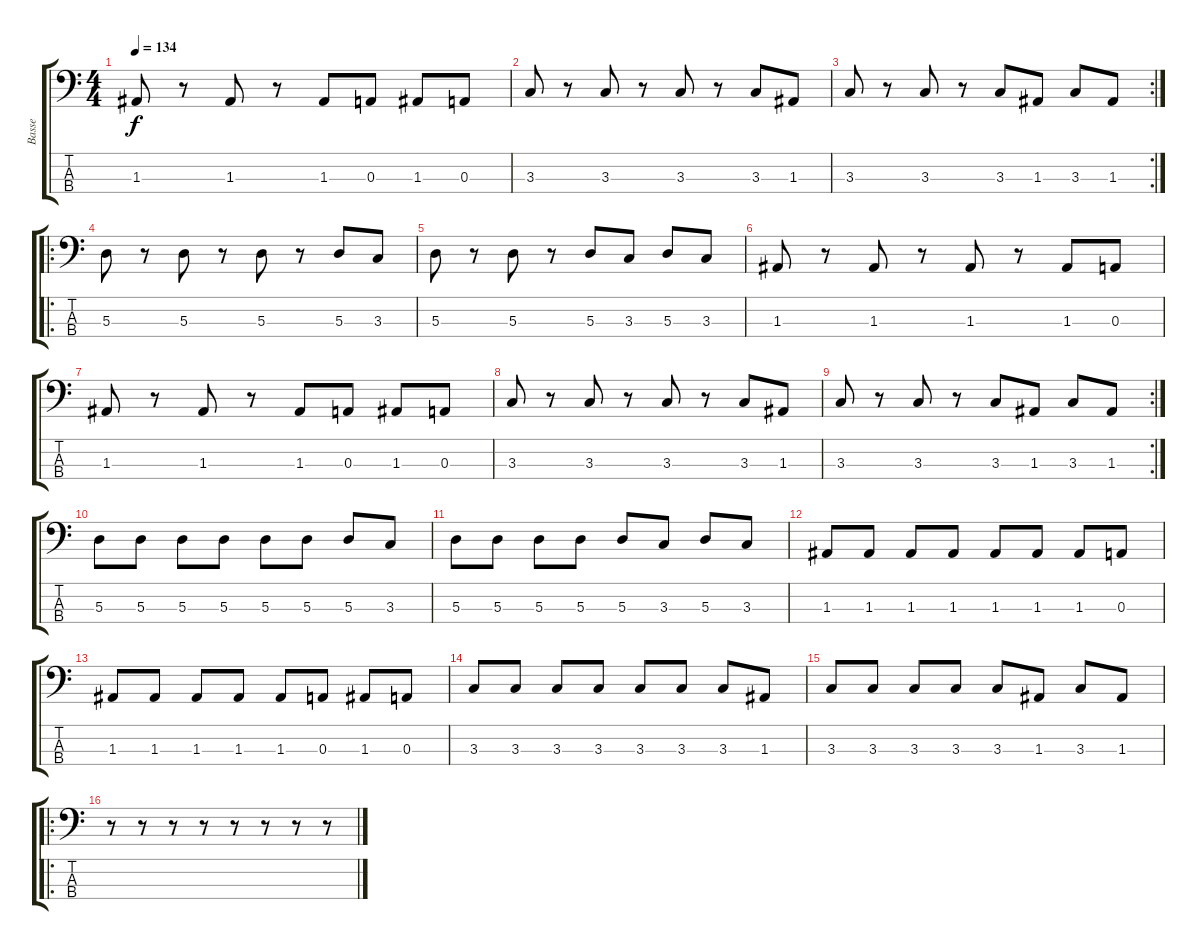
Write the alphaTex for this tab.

\track ("Basse" "Basse") {instrument synthbass2}
\staff {score tabs}
\tuning (G2 D2 A1 D1) {hide}
\ts (4 4)
\tempo 134
\clef f4
\ks c
1.3.8{dy f} r.8 1.3.8 r.8 1.3.8 0.3.8 1.3.8 0.3.8 |
3.3.8 r.8 3.3.8 r.8 3.3.8 r.8 3.3.8 1.3.8 |
\rc 2
3.3.8 r.8 3.3.8 r.8 3.3.8 1.3.8 3.3.8 1.3.8 |
\ro
5.3.8 r.8 5.3.8 r.8 5.3.8 r.8 5.3.8 3.3.8 |
5.3.8 r.8 5.3.8 r.8 5.3.8 3.3.8 5.3.8 3.3.8 |
1.3.8 r.8 1.3.8 r.8 1.3.8 r.8 1.3.8 0.3.8 |
1.3.8 r.8 1.3.8 r.8 1.3.8 0.3.8 1.3.8 0.3.8 |
3.3.8 r.8 3.3.8 r.8 3.3.8 r.8 3.3.8 1.3.8 |
\rc 2
3.3.8 r.8 3.3.8 r.8 3.3.8 1.3.8 3.3.8 1.3.8 |
5.3.8 5.3.8 5.3.8 5.3.8 5.3.8 5.3.8 5.3.8 3.3.8 |
5.3.8 5.3.8 5.3.8 5.3.8 5.3.8 3.3.8 5.3.8 3.3.8 |
1.3.8 1.3.8 1.3.8 1.3.8 1.3.8 1.3.8 1.3.8 0.3.8 |
1.3.8 1.3.8 1.3.8 1.3.8 1.3.8 0.3.8 1.3.8 0.3.8 |
3.3.8 3.3.8 3.3.8 3.3.8 3.3.8 3.3.8 3.3.8 1.3.8 |
3.3.8 3.3.8 3.3.8 3.3.8 3.3.8 1.3.8 3.3.8 1.3.8 |
\ro
r.8 r.8 r.8 r.8 r.8 r.8 r.8 r.8
